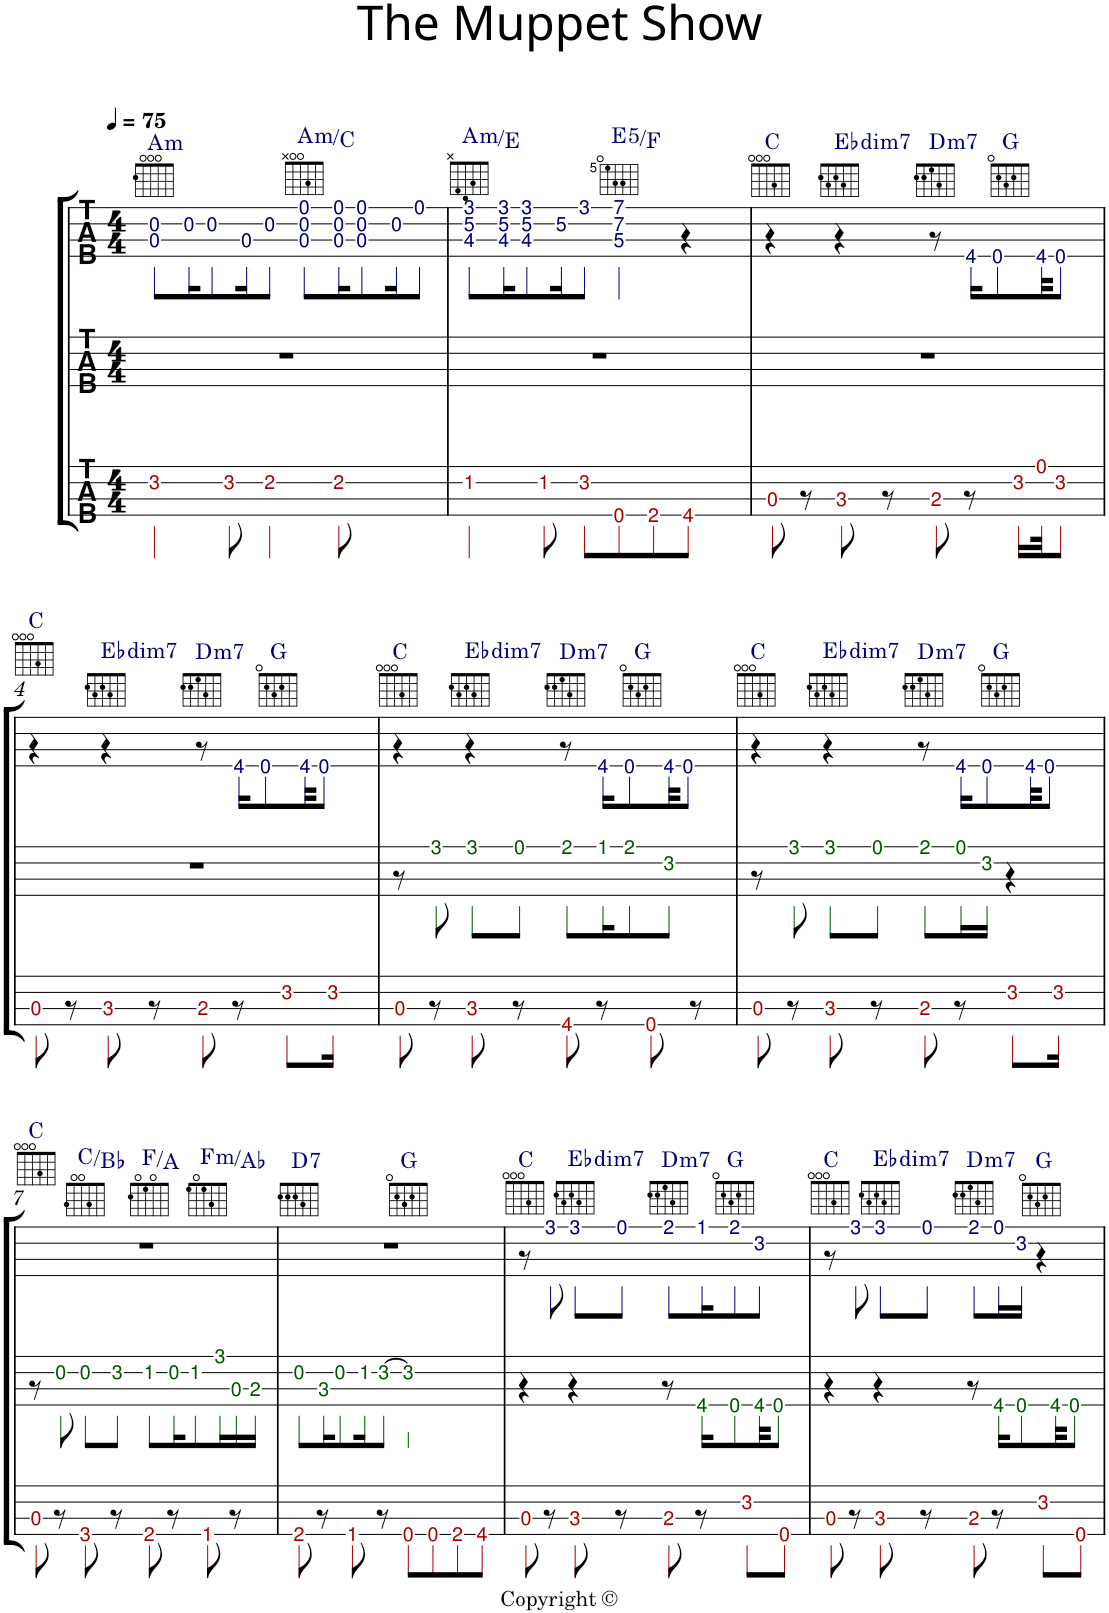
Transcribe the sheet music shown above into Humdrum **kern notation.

**kern	**kern	**kern	**harte
*part3	*part2	*part1	*part1
*staff3	*staff2	*staff1	*
*I"P3	*I"P2	*I"P1	*
*stria4	*stria4	*stria4	*
*	*	*	*
*k[]	*k[]	*k[]	*
*M4/4	*M4/4	*M4/4	*
*MM75	*MM75	*MM75	*
=1	=1	=1	=1
!	!	!	!LO:H:kt=m
4gi\	1r	8cj\ 8ej\L	A:min
.	.	16ej\K	.
.	.	8ej\	.
8gi\	.	.	.
.	.	16cj\K	.
4f#i\	.	8ej\J	.
!	!	!	!LO:H:kt=m
.	.	8cj\ 8ej\ 8aj\L	A:min/b3
8f#i\	.	16cj\ 16ej\ 16aj\K	.
.	.	8cj\ 8ej\ 8aj\	.
4ryy	.	.	.
.	.	16ej\K	.
.	.	8aj\J	.
=2	=2	=2	=2
!	!	!	!LO:H:kt=m
4fi\	1r	8ej\ 8aj\ 8ccj\L	A:min/5
.	.	16ej\ 16aj\ 16ccj\K	.
.	.	8ej\ 8aj\ 8ccj\	.
8fi\	.	.	.
.	.	16aj\K	.
8gi\L	.	8ccj\J	.
!	!	!	!LO:H:kt=5
8Gi\	.	4fj\ 4bj\ 4eej\	E:(1,5)/b2
8Ai\	.	.	.
8Bi\J	.	4r	.
8ryy	.	.	.
=3	=3	=3	=3
*	*	*^	*
8ci\	1r	4r	2ryy	C:maj
8r	.	.	.	.
!	!	!	!	!LO:H:kt=dim7
8e-i\	.	4r	.	Eb:dim7
8r	.	.	.	.
!	!	!	!	!LO:H:kt=m7
8di\	.	8r	8..ryy	D:min7
8r	.	16Bj\KL	.	.
.	.	8Gj\	.	.
.	.	.	4ryy	G:maj
16gi\LL	.	.	.	.
32ai\JK	.	32Bj\KK	.	.
8gi\J	.	8Gj\J	.	.
32ryy	.	32ryy	32ryy	.
!!LO:LB:g=z	!!
=4	=4	=4	=4	=4
8ci\	1r	4r	2ryy	C:maj
8r	.	.	.	.
!	!	!	!	!LO:H:kt=dim7
8e-i\	.	4r	.	Eb:dim7
8r	.	.	.	.
!	!	!	!	!LO:H:kt=m7
8di\	.	8r	8..ryy	D:min7
8r	.	16Bj\KL	.	.
.	.	8Gj\	.	.
.	.	.	4ryy	G:maj
8gi\L	.	.	.	.
.	.	32Bj\KK	.	.
.	.	8Gj\J	.	.
16gi\Jk	.	.	.	.
16ryy	.	.	.	.
.	.	32ryy	32ryy	.
=5	=5	=5	=5	=5
8ci\	8r	4r	2ryy	C:maj
8r	8ccZ\	.	.	.
!	!	!	!	!LO:H:kt=dim7
8e-i\	8ccZ\L	4r	.	Eb:dim7
8r	8aZ\J	.	.	.
!	!	!	!	!LO:H:kt=m7
8Bi\	8bZ\L	8r	8..ryy	D:min7
8r	16b-Z\K	16Bj\KL	.	.
.	8bZ\	8Gj\	.	.
.	.	.	4ryy	G:maj
8Gi\	.	.	.	.
.	8gZ\J	32Bj\KK	.	.
.	.	8Gj\J	.	.
8r	.	.	.	.
.	16ryy	.	.	.
.	.	32ryy	32ryy	.
=6	=6	=6	=6	=6
8ci\	8r	4r	2ryy	C:maj
8r	8ccZ\	.	.	.
!	!	!	!	!LO:H:kt=dim7
8e-i\	8ccZ\L	4r	.	Eb:dim7
8r	8aZ\J	.	.	.
!	!	!	!	!LO:H:kt=m7
8di\	8bZ\L	8r	8..ryy	D:min7
8r	16aZ\L	16Bj\KL	.	.
.	16gZ\JJ	8Gj\	.	.
.	.	.	4ryy	G:maj
8gi\L	4r	.	.	.
.	.	32Bj\KK	.	.
.	.	8Gj\J	.	.
16gi\Jk	.	.	.	.
16ryy	.	.	.	.
.	.	32ryy	32ryy	.
!!LO:LB:g=z
=7	=7	=7	=7	=7
*	*	*^	*^	*
8ci\	8r	1r	4ryy	2ryy	2.ryy	C:maj
8r	8eZ\	.	.	.	.	.
8B-i\	8eZ\L	.	2.ryy	.	.	C:maj/b7
8r	8gZ\J	.	.	.	.	.
8Ai\	8fZ\L	.	.	2ryy	.	F:maj/3
8r	16eZ\K	.	.	.	.	.
.	8fZ\	.	.	.	.	.
!	!	!	!	!	!	!LO:H:kt=m
8G#i\	.	.	.	.	4ryy	F:min/b3
.	16ccZ\L	.	.	.	.	.
8r	16cZ\	.	.	.	.	.
.	16dZ\JJ	.	.	.	.	.
=8	=8	=8	=8	=8	=8	=8
!	!	!	!	!	!	!LO:H:kt=7
*	*	*	*v	*v	*v	*
8Ai\	8eZ\L	1r	2ryy	D:7
8r	16e-Z\K	.	.	.
.	8eZ\	.	.	.
8G#i\	.	.	.	.
.	16fZ\K	.	.	.
8r	[8gZ\J	.	.	.
8Gi\L	2gZ\]	.	2ryy	G:maj
8Gi\	.	.	.	.
8Ai\	.	.	.	.
8Bi\J	.	.	.	.
*	*	*v	*v	*
=9	=9	=9	=9
8ci\	4r	8r	C:maj
8r	.	8ccj\	.
!	!	!	!LO:H:kt=dim7
8e-i\	4r	8ccj\L	Eb:dim7
8r	.	8aj\J	.
!	!	!	!LO:H:kt=m7
8di\	8r	8bj\L	D:min7
8r	16BZ\KL	16b-j\K	.
.	8GZ\	8bj\	G:maj
8gi\L	.	.	.
.	32BZ\KK	8gj\J	.
.	8GZ\J	.	.
8Gi\J	.	.	.
.	.	16ryy	.
.	32ryy	.	.
=10	=10	=10	=10
8ci\	4r	8r	C:maj
8r	.	8ccj\	.
!	!	!	!LO:H:kt=dim7
8e-i\	4r	8ccj\L	Eb:dim7
8r	.	8aj\J	.
!	!	!	!LO:H:kt=m7
8di\	8r	8bj\L	D:min7
8r	16BZ\KL	16aj\L	.
.	8GZ\	16gj\JJ	.
8gi\L	.	4r	G:maj
.	32BZ\KK	.	.
.	8GZ\J	.	.
8Gi\J	.	.	.
.	32ryy	.	.
=	=	=	=
*-	*-	*-	*-
